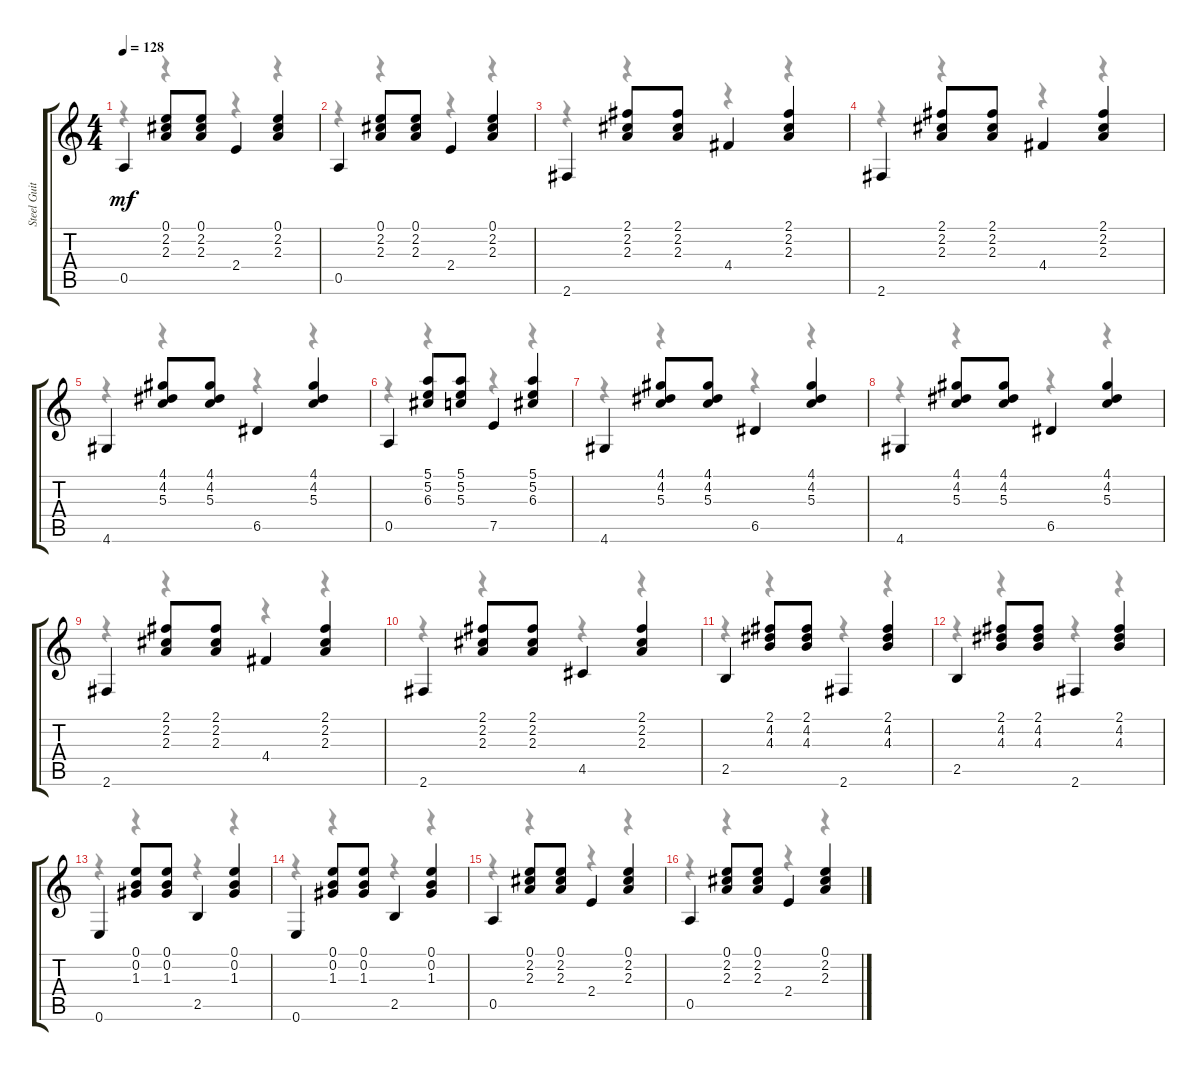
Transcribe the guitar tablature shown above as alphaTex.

\track ("Steel Guitar" "Steel Guit") {instrument acousticguitarsteel}
\staff {score tabs}
\tuning (E4 B3 G3 D3 A2 E2) {hide}
\voice
\ts (4 4)
\tempo 128
\clef g2
\ks c
0.5.4{dy mf} (0.1 2.2 2.3).8 (0.1 2.2 2.3).8 2.4.4 (0.1 2.2 2.3).4 |
0.5.4 (0.1 2.2 2.3).8 (0.1 2.2 2.3).8 2.4.4 (0.1 2.2 2.3).4 |
2.6.4 (2.1 2.2 2.3).8 (2.1 2.2 2.3).8 4.4.4 (2.1 2.2 2.3).4 |
2.6.4 (2.1 2.2 2.3).8 (2.1 2.2 2.3).8 4.4.4 (2.1 2.2 2.3).4 |
4.6.4 (4.1 4.2 5.3).8 (4.1 4.2 5.3).8 6.5.4 (4.1 4.2 5.3).4 |
0.5.4 (5.1 5.2 6.3).8 (5.1 5.2 5.3).8 7.5.4 (5.1 5.2 6.3).4 |
4.6.4 (4.1 4.2 5.3).8 (4.1 4.2 5.3).8 6.5.4 (4.1 4.2 5.3).4 |
4.6.4 (4.1 4.2 5.3).8 (4.1 4.2 5.3).8 6.5.4 (4.1 4.2 5.3).4 |
2.6.4 (2.1 2.2 2.3).8 (2.1 2.2 2.3).8 4.4.4 (2.1 2.2 2.3).4 |
2.6.4 (2.1 2.2 2.3).8 (2.1 2.2 2.3).8 4.5.4 (2.1 2.2 2.3).4 |
2.5.4 (2.1 4.2 4.3).8 (2.1 4.2 4.3).8 2.6.4 (2.1 4.2 4.3).4 |
2.5.4 (2.1 4.2 4.3).8 (2.1 4.2 4.3).8 2.6.4 (2.1 4.2 4.3).4 |
0.6.4 (0.1 0.2 1.3).8 (0.1 0.2 1.3).8 2.5.4 (0.1 0.2 1.3).4 |
0.6.4 (0.1 0.2 1.3).8 (0.1 0.2 1.3).8 2.5.4 (0.1 0.2 1.3).4 |
0.5.4 (0.1 2.2 2.3).8 (0.1 2.2 2.3).8 2.4.4 (0.1 2.2 2.3).4 |
0.5.4 (0.1 2.2 2.3).8 (0.1 2.2 2.3).8 2.4.4 (0.1 2.2 2.3).4
\voice
\clef g2
\ottava regular
\simile none
\ks c
r.4{dy f} r.4 r.4 r.4 |
r.4 r.4 r.4 r.4 |
r.4 r.4 r.4 r.4 |
r.4 r.4 r.4 r.4 |
r.4 r.4 r.4 r.4 |
r.4 r.4 r.4 r.4 |
r.4 r.4 r.4 r.4 |
r.4 r.4 r.4 r.4 |
r.4 r.4 r.4 r.4 |
r.4 r.4 r.4 r.4 |
r.4 r.4 r.4 r.4 |
r.4 r.4 r.4 r.4 |
r.4 r.4 r.4 r.4 |
r.4 r.4 r.4 r.4 |
r.4 r.4 r.4 r.4 |
r.4 r.4 r.4 r.4
